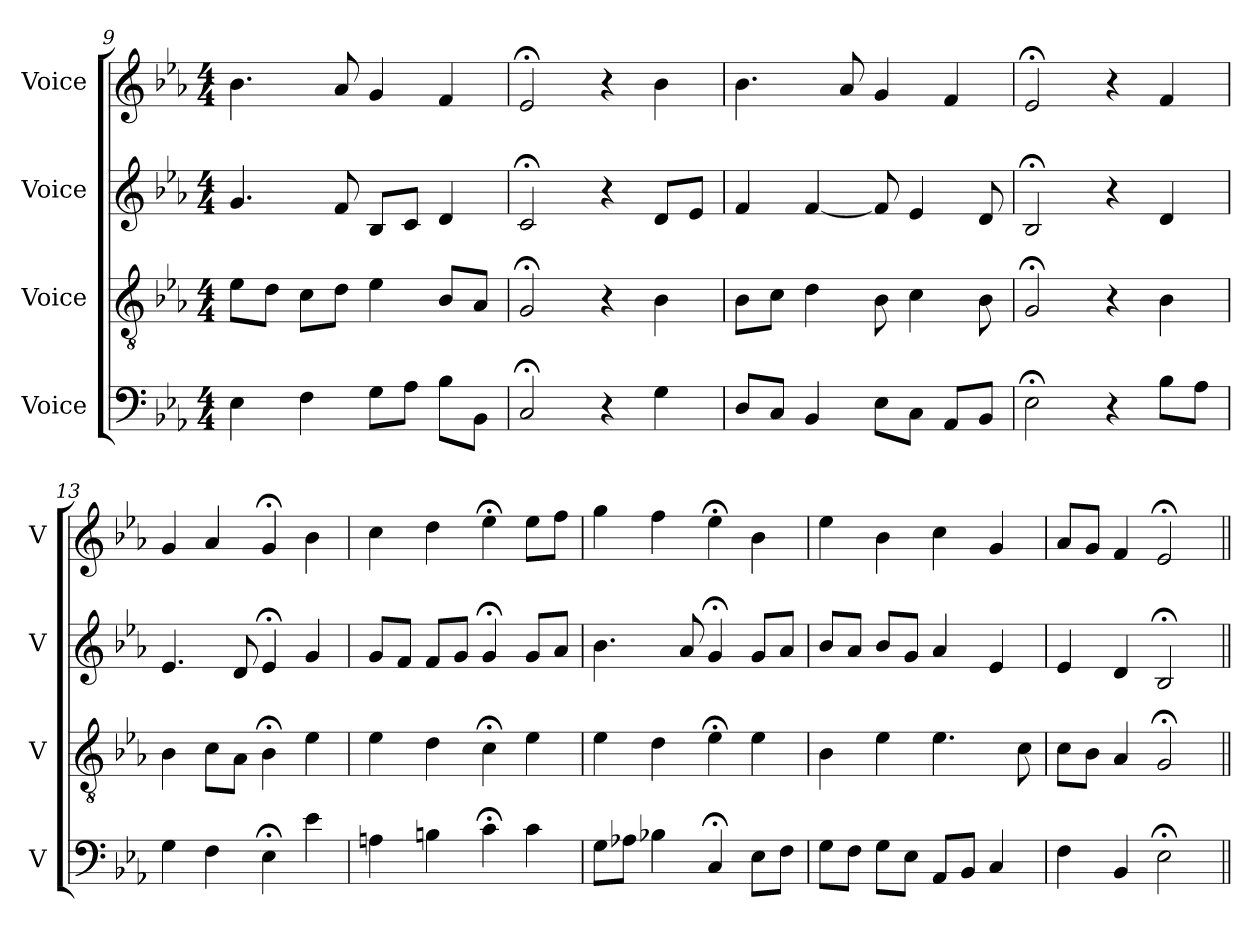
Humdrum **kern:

**kern	**kern	**kern	**kern
*part4	*part3	*part2	*part1
*staff4	*staff3	*staff2	*staff1
*I"Voice	*I"Voice	*I"Voice	*I"Voice
*I'V	*I'V	*I'V	*I'V
!!LO:LB:g=z
*clefF4	*clefGv2	*clefG2	*clefG2
*k[b-e-a-]	*k[b-e-a-]	*k[b-e-a-]	*k[b-e-a-]
*M4/4	*M4/4	*M4/4	*M4/4
=9	=9	=9	=9
4E-\	8e-\L	4.g/	4.b-\
.	8d\J	.	.
4F\	8c\L	.	.
.	8d\J	8f/	8a-/
8G\L	4e-\	8B-/L	4g/
8A-\J	.	8c/J	.
8B-\L	8B-/L	4d/	4f/
8BB-\J	8A-/J	.	.
=10	=10	=10	=10
2C;/	2G;/	2c;/	2e-;/
4r	4r	4r	4r
4G\	4B-\	8d/L	4b-\
.	.	8e-/J	.
=11	=11	=11	=11
8D/L	8B-\L	4f/	4.b-\
8C/J	8c\J	.	.
4BB-/	4d\	[4f/	.
.	.	.	8a-/
8E-\L	8B-\	8f/]	4g/
8C\J	4c\	4e-/	.
8AA-/L	.	.	4f/
8BB-/J	8B-\	8d/	.
=12	=12	=12	=12
2E-;\	2G;/	2B-;/	2e-;/
4r	4r	4r	4r
8B-\L	4B-\	4d/	4f/
8A-\J	.	.	.
=13	=13	=13	=13
4G\	4B-\	4.e-/	4g/
4F\	8c\L	.	4a-/
.	8A-\J	8d/	.
4E-;\	4B-;\	4e-;/	4g;/
4e-\	4e-\	4g/	4b-\
!!LO:PB:g=z
=14	=14	=14	=14
4An\	4e-\	8g/L	4cc\
.	.	8f/J	.
4Bn\	4d\	8f/L	4dd\
.	.	8g/J	.
4c;\	4c;\	4g;/	4ee-;\
4c\	4e-\	8g/L	8ee-\L
.	.	8a-/J	8ff\J
=15	=15	=15	=15
8G\L	4e-\	4.b-\	4gg\
8A-X\J	.	.	.
4B-X\	4d\	.	4ff\
.	.	8a-/	.
4C;/	4e-;\	4g;/	4ee-;\
8E-\L	4e-\	8g/L	4b-\
8F\J	.	8a-/J	.
=16	=16	=16	=16
8G\L	4B-\	8b-/L	4ee-\
8F\J	.	8a-/J	.
8G\L	4e-\	8b-/L	4b-\
8E-\J	.	8g/J	.
8AA-/L	4.e-\	4a-/	4cc\
8BB-/J	.	.	.
4C/	.	4e-/	4g/
.	8c\	.	.
=17	=17	=17	=17
4F\	8c\L	4e-/	8a-/L
.	8B-\J	.	8g/J
4BB-/	4A-/	4d/	4f/
2E-;\	2G;/	2B-;/	2e-;/
=||	=||	=||	=||
*-	*-	*-	*-
